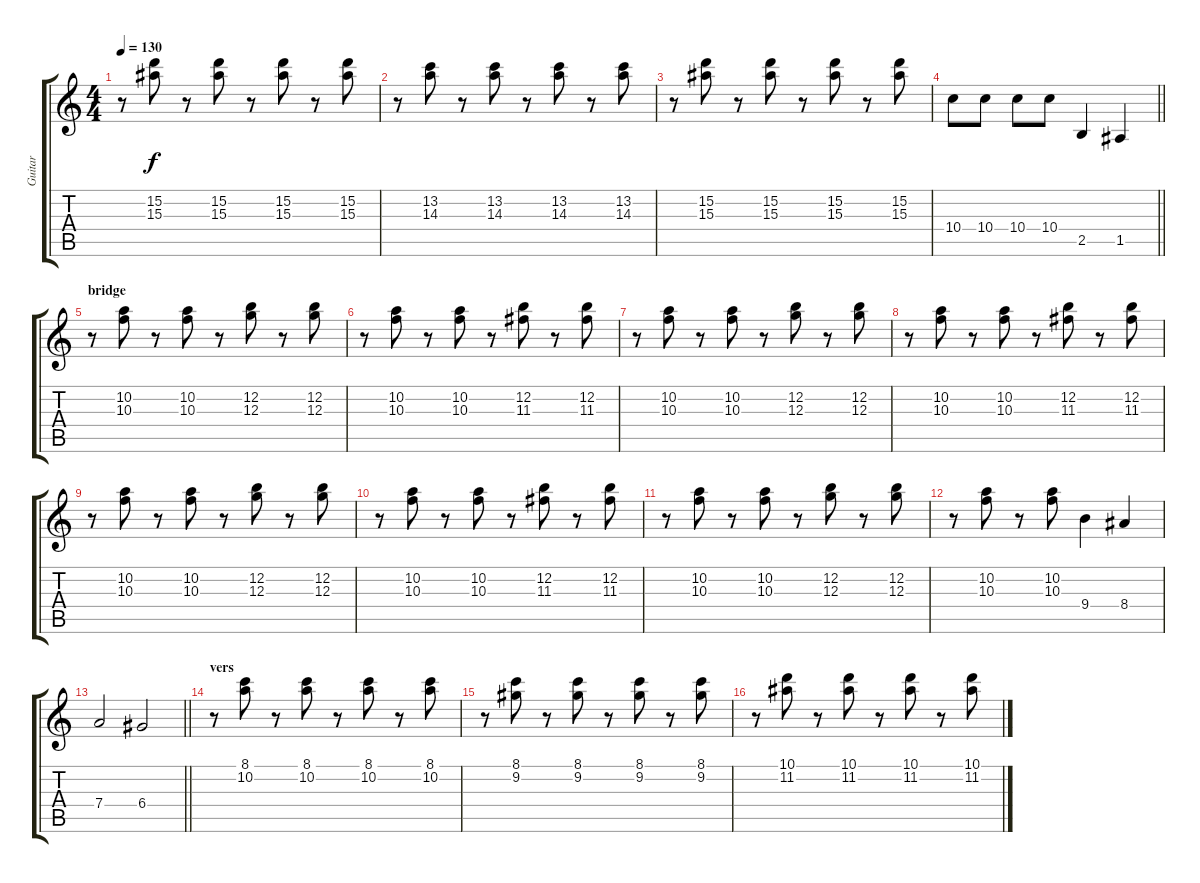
\track ("Guitar" "Guitar") {instrument electricguitarclean}
\staff {score tabs}
\tuning (E4 B3 G3 D3 A2 E2) {hide}
\ts (4 4)
\tempo 130
\clef g2
\ks c
r.8{dy f} (15.2 15.3).8 r.8 (15.2 15.3).8 r.8 (15.2 15.3).8 r.8 (15.2 15.3).8 |
r.8 (13.2 14.3).8 r.8 (13.2 14.3).8 r.8 (13.2 14.3).8 r.8 (13.2 14.3).8 |
r.8 (15.2 15.3).8 r.8 (15.2 15.3).8 r.8 (15.2 15.3).8 r.8 (15.2 15.3).8 |
\barLineRight lightlight
10.4.8 10.4.8 10.4.8 10.4.8 2.5.4 1.5.4 |
\section ("" "bridge")
r.8 (10.2 10.3).8 r.8 (10.2 10.3).8 r.8 (12.2 12.3).8 r.8 (12.2 12.3).8 |
r.8 (10.2 10.3).8 r.8 (10.2 10.3).8 r.8 (12.2 11.3).8 r.8 (12.2 11.3).8 |
r.8 (10.2 10.3).8 r.8 (10.2 10.3).8 r.8 (12.2 12.3).8 r.8 (12.2 12.3).8 |
r.8 (10.2 10.3).8 r.8 (10.2 10.3).8 r.8 (12.2 11.3).8 r.8 (12.2 11.3).8 |
r.8 (10.2 10.3).8 r.8 (10.2 10.3).8 r.8 (12.2 12.3).8 r.8 (12.2 12.3).8 |
r.8 (10.2 10.3).8 r.8 (10.2 10.3).8 r.8 (12.2 11.3).8 r.8 (12.2 11.3).8 |
r.8 (10.2 10.3).8 r.8 (10.2 10.3).8 r.8 (12.2 12.3).8 r.8 (12.2 12.3).8 |
r.8 (10.2 10.3).8 r.8 (10.2 10.3).8 9.4.4 8.4.4 |
\barLineRight lightlight
7.4.2 6.4.2 |
\section ("" "vers")
r.8 (8.1 10.2).8 r.8 (8.1 10.2).8 r.8 (8.1 10.2).8 r.8 (8.1 10.2).8 |
r.8 (8.1 9.2).8 r.8 (8.1 9.2).8 r.8 (8.1 9.2).8 r.8 (8.1 9.2).8 |
r.8 (10.1 11.2).8 r.8 (10.1 11.2).8 r.8 (10.1 11.2).8 r.8 (10.1 11.2).8
